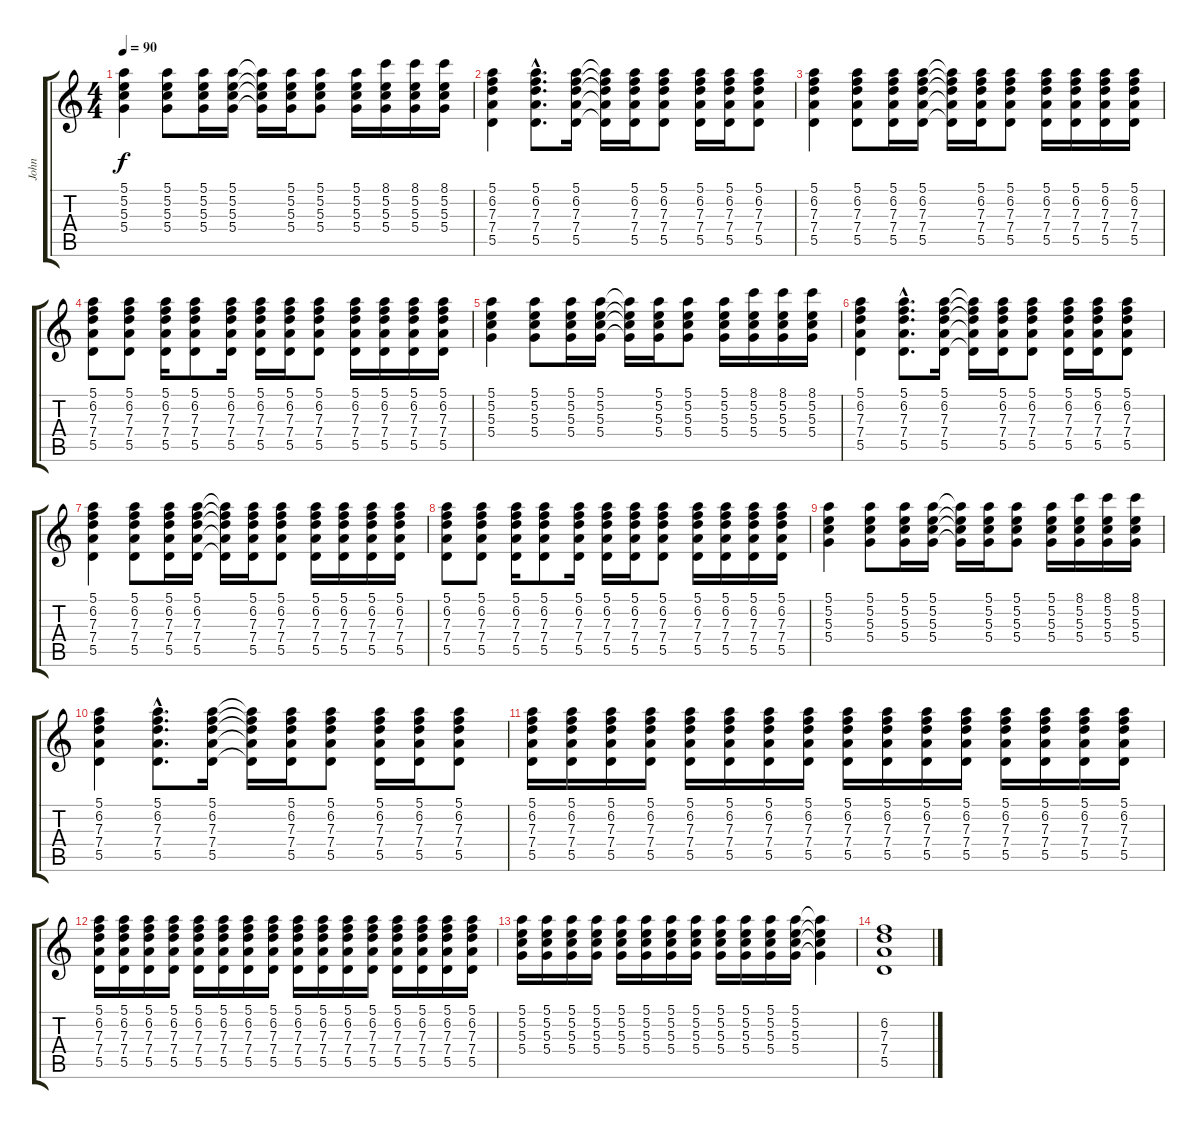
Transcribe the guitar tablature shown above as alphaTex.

\track ("John" "John") {instrument electricguitarclean}
\staff {score tabs}
\tuning (E4 B3 G3 D3 A2 E2) {hide}
\ts (4 4)
\tempo 90
\clef g2
\ks c
(5.1 5.2 5.3 5.4).4{dy f} (5.1 5.2 5.3 5.4).8 (5.1 5.2 5.3 5.4).16 (5.1 5.2 5.3 5.4).16 (5.1{t} 5.2{t} 5.3{t} 5.4{t}).16 (5.1 5.2 5.3 5.4).16 (5.1 5.2 5.3 5.4).8 (5.1 5.2 5.3 5.4).16 (8.1 5.2 5.3 5.4).16 (8.1 5.2 5.3 5.4).16 (8.1 5.2 5.3 5.4).16 |
(5.1 6.2 7.3 7.4 5.5).4 (5.1{hac} 6.2{hac} 7.3{hac} 7.4{hac} 5.5{hac}).8{d} (5.1 6.2 7.3 7.4 5.5).16 (5.1{t} 6.2{t} 7.3{t} 7.4{t} 5.5{t}).16 (5.1 6.2 7.3 7.4 5.5).16 (5.1 6.2 7.3 7.4 5.5).8 (5.1 6.2 7.3 7.4 5.5).16 (5.1 6.2 7.3 7.4 5.5).16 (5.1 6.2 7.3 7.4 5.5).8 |
(5.1 6.2 7.3 7.4 5.5).4 (5.1 6.2 7.3 7.4 5.5).8 (5.1 6.2 7.3 7.4 5.5).16 (5.1 6.2 7.3 7.4 5.5).16 (5.1{t} 6.2{t} 7.3{t} 7.4{t} 5.5{t}).16 (5.1 6.2 7.3 7.4 5.5).16 (5.1 6.2 7.3 7.4 5.5).8 (5.1 6.2 7.3 7.4 5.5).16 (5.1 6.2 7.3 7.4 5.5).16 (5.1 6.2 7.3 7.4 5.5).16 (5.1 6.2 7.3 7.4 5.5).16 |
(5.1 6.2 7.3 7.4 5.5).8 (5.1 6.2 7.3 7.4 5.5).8 (5.1 6.2 7.3 7.4 5.5).16 (5.1 6.2 7.3 7.4 5.5).8 (5.1 6.2 7.3 7.4 5.5).16 (5.1 6.2 7.3 7.4 5.5).16 (5.1 6.2 7.3 7.4 5.5).16 (5.1 6.2 7.3 7.4 5.5).8 (5.1 6.2 7.3 7.4 5.5).16 (5.1 6.2 7.3 7.4 5.5).16 (5.1 6.2 7.3 7.4 5.5).16 (5.1 6.2 7.3 7.4 5.5).16 |
(5.1 5.2 5.3 5.4).4 (5.1 5.2 5.3 5.4).8 (5.1 5.2 5.3 5.4).16 (5.1 5.2 5.3 5.4).16 (5.1{t} 5.2{t} 5.3{t} 5.4{t}).16 (5.1 5.2 5.3 5.4).16 (5.1 5.2 5.3 5.4).8 (5.1 5.2 5.3 5.4).16 (8.1 5.2 5.3 5.4).16 (8.1 5.2 5.3 5.4).16 (8.1 5.2 5.3 5.4).16 |
(5.1 6.2 7.3 7.4 5.5).4 (5.1{hac} 6.2{hac} 7.3{hac} 7.4{hac} 5.5{hac}).8{d} (5.1 6.2 7.3 7.4 5.5).16 (5.1{t} 6.2{t} 7.3{t} 7.4{t} 5.5{t}).16 (5.1 6.2 7.3 7.4 5.5).16 (5.1 6.2 7.3 7.4 5.5).8 (5.1 6.2 7.3 7.4 5.5).16 (5.1 6.2 7.3 7.4 5.5).16 (5.1 6.2 7.3 7.4 5.5).8 |
(5.1 6.2 7.3 7.4 5.5).4 (5.1 6.2 7.3 7.4 5.5).8 (5.1 6.2 7.3 7.4 5.5).16 (5.1 6.2 7.3 7.4 5.5).16 (5.1{t} 6.2{t} 7.3{t} 7.4{t} 5.5{t}).16 (5.1 6.2 7.3 7.4 5.5).16 (5.1 6.2 7.3 7.4 5.5).8 (5.1 6.2 7.3 7.4 5.5).16 (5.1 6.2 7.3 7.4 5.5).16 (5.1 6.2 7.3 7.4 5.5).16 (5.1 6.2 7.3 7.4 5.5).16 |
(5.1 6.2 7.3 7.4 5.5).8 (5.1 6.2 7.3 7.4 5.5).8 (5.1 6.2 7.3 7.4 5.5).16 (5.1 6.2 7.3 7.4 5.5).8 (5.1 6.2 7.3 7.4 5.5).16 (5.1 6.2 7.3 7.4 5.5).16 (5.1 6.2 7.3 7.4 5.5).16 (5.1 6.2 7.3 7.4 5.5).8 (5.1 6.2 7.3 7.4 5.5).16 (5.1 6.2 7.3 7.4 5.5).16 (5.1 6.2 7.3 7.4 5.5).16 (5.1 6.2 7.3 7.4 5.5).16 |
(5.1 5.2 5.3 5.4).4 (5.1 5.2 5.3 5.4).8 (5.1 5.2 5.3 5.4).16 (5.1 5.2 5.3 5.4).16 (5.1{t} 5.2{t} 5.3{t} 5.4{t}).16 (5.1 5.2 5.3 5.4).16 (5.1 5.2 5.3 5.4).8 (5.1 5.2 5.3 5.4).16 (8.1 5.2 5.3 5.4).16 (8.1 5.2 5.3 5.4).16 (8.1 5.2 5.3 5.4).16 |
(5.1 6.2 7.3 7.4 5.5).4 (5.1{hac} 6.2{hac} 7.3{hac} 7.4{hac} 5.5{hac}).8{d} (5.1 6.2 7.3 7.4 5.5).16 (5.1{t} 6.2{t} 7.3{t} 7.4{t} 5.5{t}).16 (5.1 6.2 7.3 7.4 5.5).16 (5.1 6.2 7.3 7.4 5.5).8 (5.1 6.2 7.3 7.4 5.5).16 (5.1 6.2 7.3 7.4 5.5).16 (5.1 6.2 7.3 7.4 5.5).8 |
(5.1 6.2 7.3 7.4 5.5).16 (5.1 6.2 7.3 7.4 5.5).16 (5.1 6.2 7.3 7.4 5.5).16 (5.1 6.2 7.3 7.4 5.5).16 (5.1 6.2 7.3 7.4 5.5).16 (5.1 6.2 7.3 7.4 5.5).16 (5.1 6.2 7.3 7.4 5.5).16 (5.1 6.2 7.3 7.4 5.5).16 (5.1 6.2 7.3 7.4 5.5).16 (5.1 6.2 7.3 7.4 5.5).16 (5.1 6.2 7.3 7.4 5.5).16 (5.1 6.2 7.3 7.4 5.5).16 (5.1 6.2 7.3 7.4 5.5).16 (5.1 6.2 7.3 7.4 5.5).16 (5.1 6.2 7.3 7.4 5.5).16 (5.1 6.2 7.3 7.4 5.5).16 |
(5.1 6.2 7.3 7.4 5.5).16 (5.1 6.2 7.3 7.4 5.5).16 (5.1 6.2 7.3 7.4 5.5).16 (5.1 6.2 7.3 7.4 5.5).16 (5.1 6.2 7.3 7.4 5.5).16 (5.1 6.2 7.3 7.4 5.5).16 (5.1 6.2 7.3 7.4 5.5).16 (5.1 6.2 7.3 7.4 5.5).16 (5.1 6.2 7.3 7.4 5.5).16 (5.1 6.2 7.3 7.4 5.5).16 (5.1 6.2 7.3 7.4 5.5).16 (5.1 6.2 7.3 7.4 5.5).16 (5.1 6.2 7.3 7.4 5.5).16 (5.1 6.2 7.3 7.4 5.5).16 (5.1 6.2 7.3 7.4 5.5).16 (5.1 6.2 7.3 7.4 5.5).16 |
(5.1 5.2 5.3 5.4).16 (5.1 5.2 5.3 5.4).16 (5.1 5.2 5.3 5.4).16 (5.1 5.2 5.3 5.4).16 (5.1 5.2 5.3 5.4).16 (5.1 5.2 5.3 5.4).16 (5.1 5.2 5.3 5.4).16 (5.1 5.2 5.3 5.4).16 (5.1 5.2 5.3 5.4).16 (5.1 5.2 5.3 5.4).16 (5.1 5.2 5.3 5.4).16 (5.1 5.2 5.3 5.4).16 (5.1{t} 5.2{t} 5.3{t} 5.4{t}).4 |
(6.2 7.3 7.4 5.5).1
